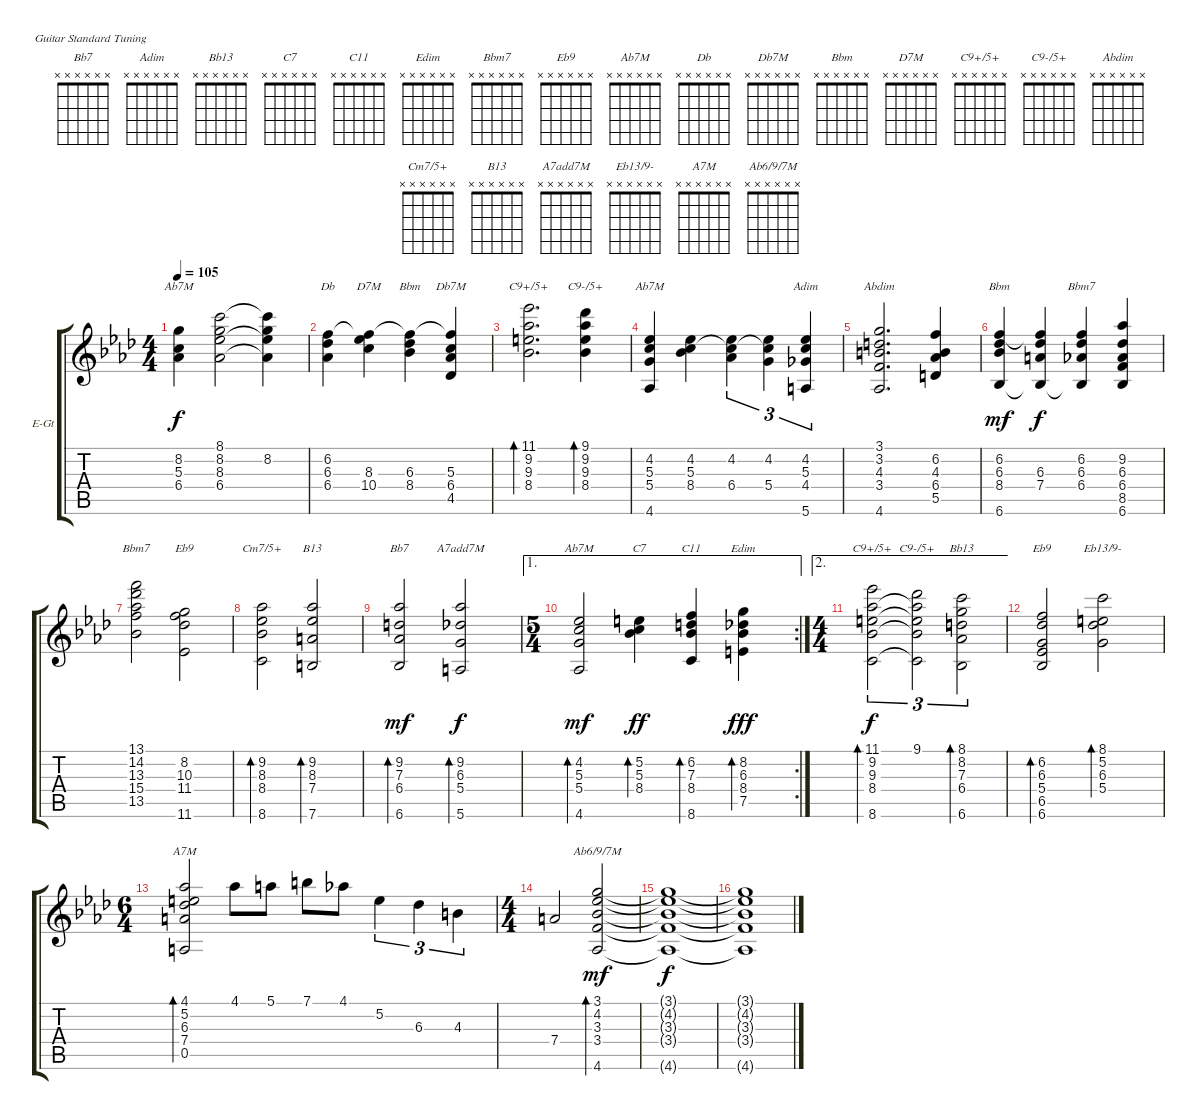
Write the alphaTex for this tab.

\bracketExtendMode groupsimilarinstruments
\firstSystemTrackNameOrientation horizontal
\otherSystemsTrackNameOrientation horizontal
\track ("Solo Guitar" "E-Gt") {instrument electricguitarjazz}
\staff {score tabs}
\tuning (E4 B3 G3 D3 A2 E2)
\chord ("Bb7" x x x x x x)
\chord ("Adim" x x x x x x)
\chord ("Bb13" x x x x x x)
\chord ("C7" x x x x x x)
\chord ("C11" x x x x x x)
\chord ("Edim" x x x x x x)
\chord ("Bbm7" x x x x x x)
\chord ("Eb9" x x x x x x)
\chord ("Ab7M" x x x x x x)
\chord ("Db" x x x x x x)
\chord ("Db7M" x x x x x x)
\chord ("Bbm" x x x x x x)
\chord ("D7M" x x x x x x)
\chord ("C9+/5+" x x x x x x)
\chord ("C9-/5+" x x x x x x)
\chord ("Abdim" x x x x x x)
\chord ("Cm7/5+" x x x x x x)
\chord ("B13" x x x x x x)
\chord ("A7add7M" x x x x x x)
\chord ("Eb13/9-" x x x x x x)
\chord ("A7M" x x x x x x)
\chord ("Ab6/9/7M" x x x x x x)
\ts (4 4)
\tempo 105
\clef g2
\ks ab
(8.2 5.3 6.4).4{ch "Ab7M" dy f} (8.1 8.2 8.3 6.4).2 (8.1{t} 8.2 8.3{t} 6.4{t}).4 |
(6.2 6.3 6.4).4{ch "Db"} (6.2{t} 8.3 10.4).4{ch "D7M"} (6.2{t} 6.3 8.4).4{ch "Bbm"} (6.2{t} 5.3 6.4 4.5).4{ch "Db7M"} |
(11.1 9.2 9.3 8.4).2{d bd 120 ch "C9+/5+"} (9.1 9.2 9.3 8.4).4{bd 120 ch "C9-/5+"} |
(4.2 5.3 5.4 4.6).4{ch "Ab7M"} (4.2 5.3 8.4).4 (4.2 5.3{t} 6.4).4{tu (3 2)} (4.2 5.3{t} 5.4).4{tu (3 2)} (4.2 5.3 4.4 5.6).4{tu (3 2) ch "Adim"} |
(3.1 3.2 4.3 3.4 4.6).2{d ch "Abdim"} (6.2 4.3 6.4 5.5).4 |
(6.2 6.3 8.4 6.6).4{ch "Bbm" dy mf} (6.2{t} 6.3 7.4 6.6{t}).4{dy f} (6.2 6.3 6.4 6.6{t}).4{ch "Bbm7"} (9.2 6.3 6.4 8.5 6.6).4 |
(13.1 14.2 13.3 15.4 13.5).2{ch "Bbm7"} (8.2 10.3 11.4 11.6).2{ch "Eb9"} |
(9.2 8.3 8.4 8.6).2{bd 480 ch "Cm7/5+"} (9.2 8.3 7.4 7.6).2{bd 480 ch "B13"} |
(9.2 7.3 6.4 6.6).2{bd 480 ch "Bb7" dy mf} (9.2 6.3 5.4 5.6).2{bd 480 ch "A7add7M" dy f} |
\ae 1
\rc 2
\ts (5 4)
(4.2 5.3 5.4 4.6).2{bd 120 ch "Ab7M" dy mf} (5.2 5.3 8.4).4{bd 120 ch "C7" dy ff} (6.2 7.3 8.4 8.6).4{bd 120 ch "C11"} (8.2 6.3 8.4 7.5).4{bd 120 ch "Edim" dy fff} |
\ae 2
\ts (4 4)
(11.1 9.2 9.3 8.4 8.6).2{tu (3 2) bd 480 ch "C9+/5+" dy f} (9.1 9.2{t} 9.3{t} 8.4{t} 8.6{t}).2{tu (3 2) ch "C9-/5+"} (8.1 8.2 7.3 6.4 6.6).2{tu (3 2) bd 120 ch "Bb13"} |
(6.2 6.3 5.4 6.5 6.6).2{bd 480 ch "Eb9"} (8.1 5.2 6.3 5.4).2{bd 120 ch "Eb13/9-"} |
\ts (6 4)
(4.1 5.2 6.3 7.4 0.5).2{bd 480 ch "A7M"} 4.1.8 5.1.8 7.1.8 4.1.8 5.2.4{tu (3 2)} 6.3.4{tu (3 2)} 4.3.4{tu (3 2)} |
\ts (4 4)
7.4.2 (3.1 4.2 3.3 3.4 4.6).2{bd 480 ch "Ab6/9/7M" dy mf} |
(3.1{t} 4.2{t} 3.3{t} 3.4{t} 4.6{t}).1{dy f} |
(3.1{t} 4.2{t} 3.3{t} 3.4{t} 4.6{t}).1
